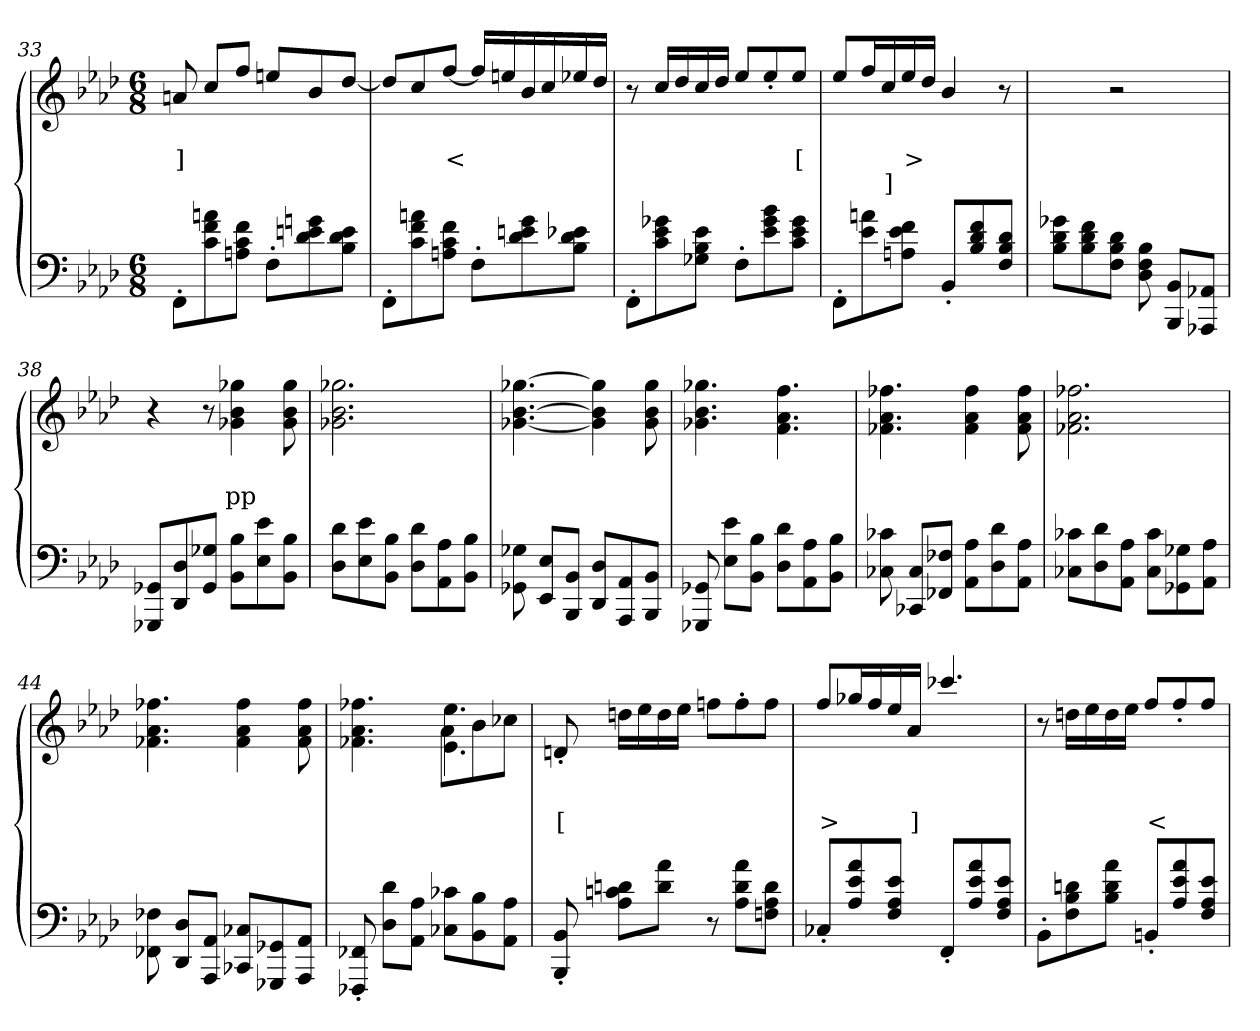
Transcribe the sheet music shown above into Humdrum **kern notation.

**kern	**kern	**text	**text	**text
*part2	*part1	*part1	*part1	*part1
*staff2	*staff1	*staff1	*staff1	*staff1
*clefF4	*clefG2	*	*	*
*k[b-e-a-d-]	*k[b-e-a-d-]	*	*	*
*M6/8	*M6/8	*	*	*
=33	=33	=33	=33	=33
8FF'>/L	8an	.	]	.
8an\ 8f\ 8c\	8cc/L	.	.	.
8f\ 8c\ 8An\J	8ffJ	.	.	.
8F'>/L	8een/L	.	.	.
8gn\ 8en\ 8d-\	8b-	.	.	.
8e\ 8d-\ 8B-\J	[8dd-J	.	.	.
=34	=34	=34	=34	=34
8FF'>/L	8dd-L]	.	.	.
8an\ 8f\ 8c\	8cc/	.	.	.
8f\ 8c\ 8An\J	[8ffJ	.	<	.
8F'>/L	16ff/LL]	.	.	.
.	16een	.	.	.
8g\ 8en\ 8d-\	16b-	.	.	.
.	16cc	.	.	.
8e-X\ 8d-\ 8B-\J	16ee-X	.	.	.
.	16dd-JJ	.	.	.
=35	=35	=35	=35	=35
8FF'>/L	8r	.	.	.
8g-X\ 8e-\ 8c\	16cc/LL	.	.	.
.	16dd-	.	.	.
8e-\ 8B-\ 8G-\J	16cc	.	.	.
.	16dd-JJ	.	.	.
8F'>/L	8ee-/L	.	.	.
8b-\ 8g-\ 8e-\	8ee-'>	.	.	.
8g-\ 8e-\ 8c\J	8ee-J	.	[	.
=36	=36	=36	=36	=36
8FF'>/L	8ee-L	.	.	.
8an\ 8e-\	16ff/L	.	.	.
.	16cc	.	.	]
8f\ 8e-\ 8An\J	16ee-	.	>	.
.	16dd-JJ	.	.	.
8BB-'>/L	4b-/	.	.	.
8f\ 8d-\ 8B-\	.	.	.	.
8d-/ 8B-/ 8F/J	8r	.	]	.
=37	=37	=37	=37	=37
8g-X\ 8d-\ 8B-\L	4ryy	.	.	.
8f\ 8d-\ 8B-\	.	.	.	.
8d-/ 8B-/ 8F/J	2r	.	.	.
8B- 8F 8D-	.	.	.	.
8BB- 8BBB-L	.	.	.	.
8AA-X 8AAA-XJ	.	.	.	.
=38	=38	=38	=38	=38
8GG-X/ 8GGG-X/L	4r	.	.	.
8D- 8DD-	.	.	.	.
8G- 8GG-J	8r	.	.	.
8B- 8BB-L	4gg-X 4b- 4g-X	.	pp	.
8e- 8E-	.	.	.	.
8B- 8BB-J	8gg- 8b- 8g-	.	.	.
=39	=39	=39	=39	=39
8d- 8D-L	2.gg-X 2.b- 2.g-X	.	.	.
8e- 8E-	.	.	.	.
8B- 8BB-J	.	.	.	.
8d- 8D-L	.	.	.	.
8A- 8AA-	.	.	.	.
8B- 8BB-J	.	.	.	.
=40	=40	=40	=40	=40
8G-X\ 8GG-X\	[4.gg-X [4.b- [4.g-X	.	.	.
8E- 8EE-L	.	.	.	.
8BB- 8BBB-J	.	.	.	.
8D- 8DD-L	4gg-] 4b-] 4g-]	.	.	.
8AA- 8AAA-	.	.	.	.
8BB- 8BBB-J	8gg- 8b- 8g-	.	.	.
=41	=41	=41	=41	=41
8GG-X 8GGG-X	4.gg-X 4.b- 4.g-X	.	.	.
8e- 8E-L	.	.	.	.
8B- 8BB-J	.	.	.	.
8d- 8D-L	4.ff 4.a- 4.f	.	.	.
8A- 8AA-	.	.	.	.
8B- 8BB-J	.	.	.	.
=42	=42	=42	=42	=42
8c-X 8C-X	4.ff-X 4.a- 4.f-X	.	.	.
8C- 8CC-L	.	.	.	.
8F-X 8FF-XJ	.	.	.	.
8A- 8AA-L	4ff- 4a- 4f-	.	.	.
8d- 8D-	.	.	.	.
8A- 8AA-J	8ff- 8a- 8f-	.	.	.
=43	=43	=43	=43	=43
8c-X 8C-XL	2.ff-X 2.a- 2.f-X	.	.	.
8d- 8D-	.	.	.	.
8A- 8AA-J	.	.	.	.
8c- 8C-L	.	.	.	.
8G-X 8GG-X	.	.	.	.
8A- 8AA-J	.	.	.	.
=44	=44	=44	=44	=44
8F-X\ 8FF-X\	4.ff-X 4.a- 4.f-X	.	.	.
8D- 8DD-L	.	.	.	.
8AA- 8AAA-J	.	.	.	.
8C-X 8CC-XL	4ff- 4a- 4f-	.	.	.
8GG-X 8GGG-X	.	.	.	.
8AA- 8AAA-J	8ff- 8a- 8f-	.	.	.
=45	=45	=45	=45	=45
*	*^	*	*	*
8FF-X'> 8FFF-X'>	4.ff-X 4.a- 4.f-X	4.ryy	.	.	.
8d- 8D-L	.	.	.	.	.
8A- 8AA-J	.	.	.	.	.
8c-X 8C-XL	4.ee-\ 4.e-\	8a-L	.	.	.
8B- 8BB-	.	8b-	.	.	.
8A- 8AA-J	.	8cc-XJ	.	.	.
*	*v	*v	*	*	*
=46	=46	=46	=46	=46
8BB-'> 8BBB-'>	8dn'>	.	[	.
8dn 8cn 8A-L	16ddnLL	.	.	.
.	16ee-	.	.	.
8a- 8dJ	16dd	.	.	.
.	16ee-JJ	.	.	.
8r	8ffnL	.	.	.
8a- 8d 8A-L	8ff'>	.	.	.
8d 8A- 8FnJ	8ffJ	.	.	.
=47	=47	=47	=47	=47
8C-X'>/L	8ff/L	.	>	.
8a-\ 8e-\ 8A-\	16gg-XL	.	.	.
.	16ff	.	.	.
8e-/ 8A-/ 8F/J	16ee-	.	.	.
.	16a-JJ	.	]	.
8FF'>/L	4.ccc-X/	.	.	.
8a-\ 8e-\ 8A-\	.	.	.	.
8e-/ 8A-/ 8F/J	.	.	.	.
=48	=48	=48	=48	=48
8BB-'>\L	8r	.	.	.
8dn\ 8B-\ 8F\	16ddn\LL	.	.	.
.	16ee-\	.	.	.
8a-\ 8d\ 8B-\J	16dd\	.	.	.
.	16ee-\JJ	.	.	.
8BBn'>/L	8ff/L	.	<	.
8a-\ 8e-\ 8A-\	8ff'>	.	.	.
8e-/ 8A-/ 8F/J	8ffJ	.	.	.
=	=	=	=	=
*-	*-	*-	*-	*-
